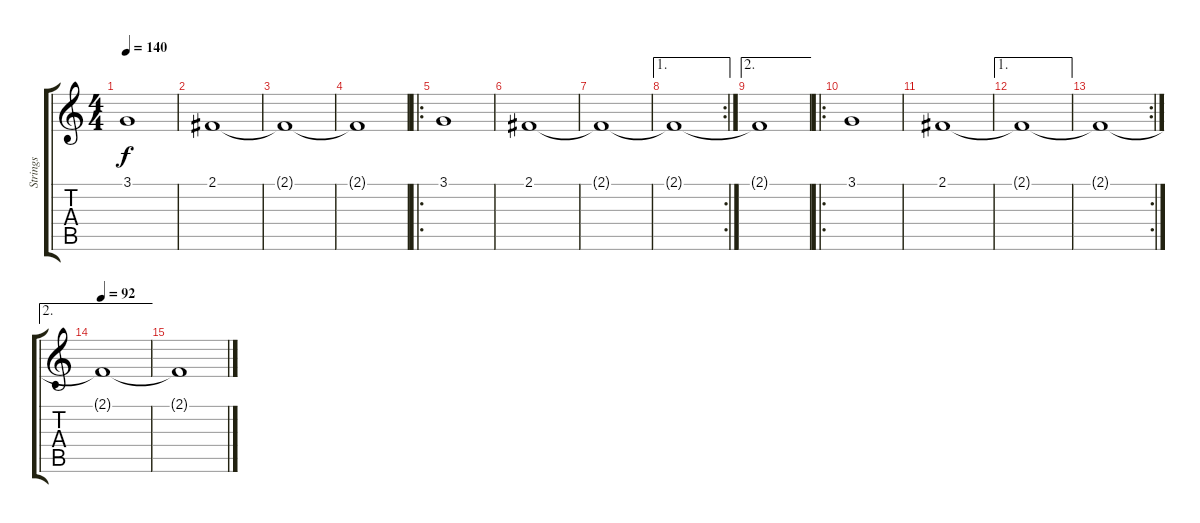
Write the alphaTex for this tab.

\track ("Strings" "Strings") {instrument stringensemble1}
\staff {score tabs}
\tuning (E4 B3 G3 D3 A2 E2) {hide}
\ts (4 4)
\tempo 140
\clef g2
\ks c
3.1.1{dy f} |
2.1.1 |
2.1{t}.1 |
2.1{t}.1 |
\ro
3.1.1 |
2.1.1 |
2.1{t}.1 |
\ae 1
\rc 2
2.1{t}.1 |
\ae 2
2.1{t}.1 |
\ro
3.1.1 |
2.1.1 |
\ae 1
2.1{t}.1 |
\rc 2
2.1{t}.1 |
\ae 2
\tempo 92
2.1{t}.1 |
2.1{t}.1
